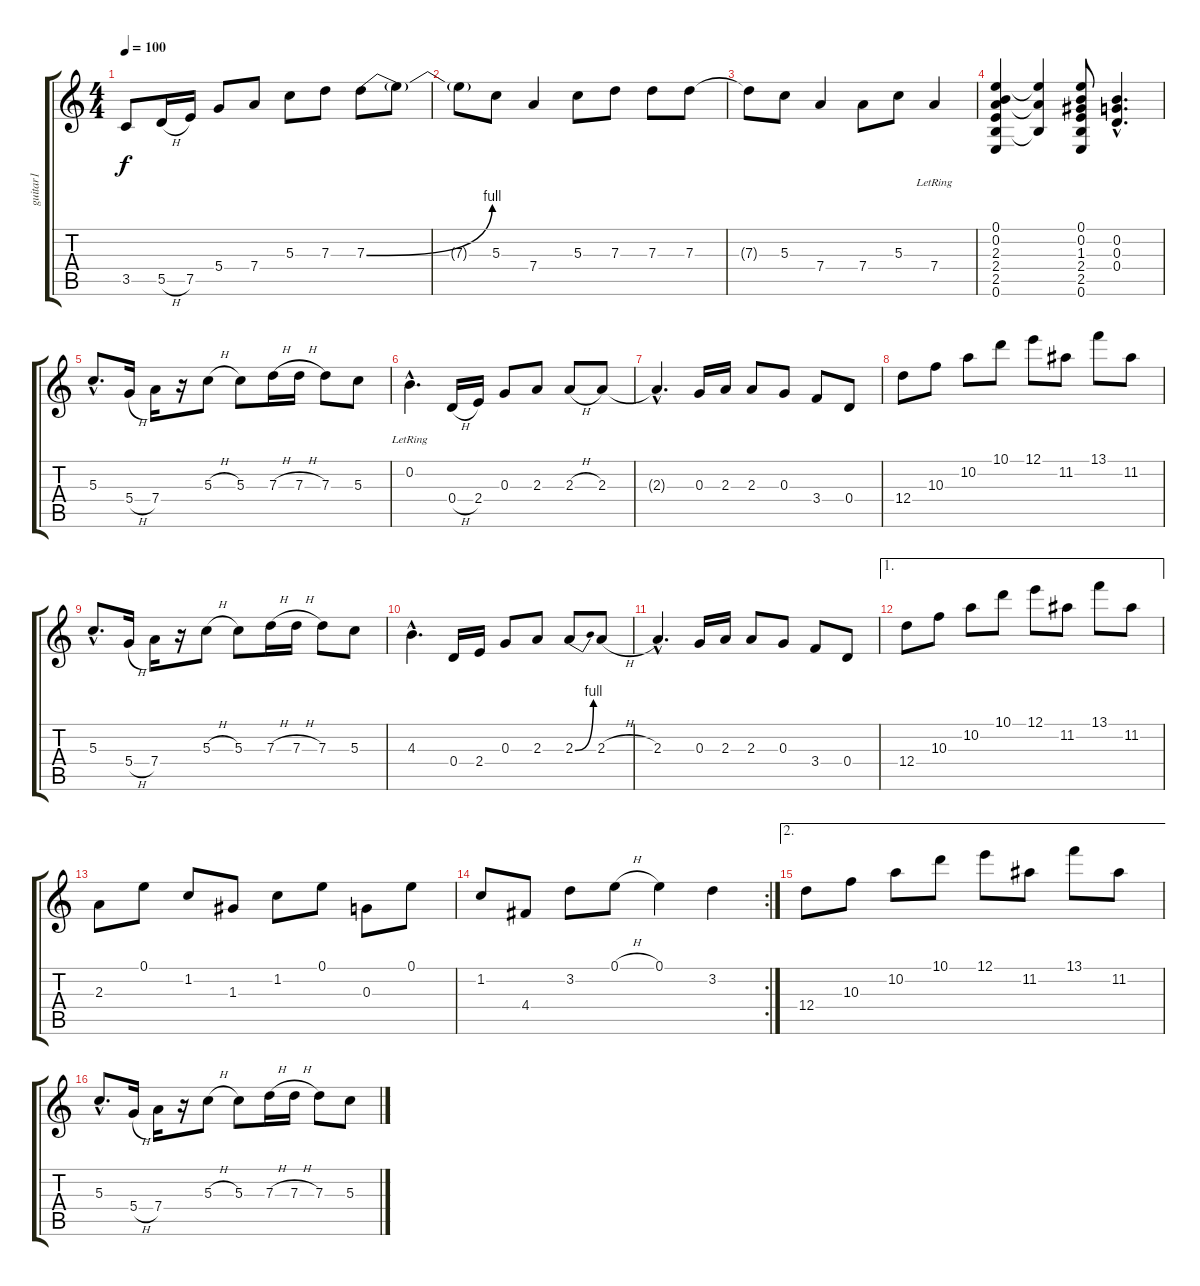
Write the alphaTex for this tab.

\track ("guitar1" "guitar1") {instrument distortionguitar}
\staff {score tabs}
\tuning (E4 B3 G3 D3 A2 E2) {hide}
\ts (4 4)
\tempo 100
\clef g2
\ks c
3.5.8{dy f} 5.5{h}.16 7.5.16 5.4.8 7.4.8 5.3.8 7.3.8 7.3{be (bend 0 0 60 4)}.8 7.3{t}.8 |
7.3{t}.8 5.3.8 7.4.4 5.3.8 7.3.8 7.3.8 7.3.8 |
7.3{t}.8 5.3.8 7.4.4 7.4.8 5.3.8 7.4{lr}.4 |
(0.1 0.2 2.3 2.4 2.5 0.6).4 (0.1{t} 2.3{t} 2.5{t}).4 (0.1 0.2 1.3 2.4 2.5 0.6).8 (0.2{hac} 0.3{hac} 0.4{hac}).4{d} |
5.3{hac}.8{d} 5.4{h}.16 7.4.16 r.16 5.3{h}.8 5.3.8 7.3{h}.16 7.3{h}.16 7.3.8 5.3.8 |
0.2{hac lr}.4{d} 0.4{h}.16 2.4.16 0.3.8 2.3.8 2.3{h}.8 2.3.8 |
2.3{hac t}.4{d} 0.3.16 2.3.16 2.3.8 0.3.8 3.4.8 0.4.8 |
12.4.8 10.3.8 10.2.8 10.1.8 12.1.8 11.2.8 13.1.8 11.2.8 |
5.3{hac}.8{d} 5.4{h}.16 7.4.16 r.16 5.3{h}.8 5.3.8 7.3{h}.16 7.3{h}.16 7.3.8 5.3.8 |
4.3{hac}.4{d} 0.4.16 2.4.16 0.3.8 2.3.8 2.3{be (bend 0 0 60 4)}.8 2.3{h}.8 |
2.3{hac}.4{d} 0.3.16 2.3.16 2.3.8 0.3.8 3.4.8 0.4.8 |
\ae 1
12.4.8 10.3.8 10.2.8 10.1.8 12.1.8 11.2.8 13.1.8 11.2.8 |
2.3.8 0.1.8 1.2.8 1.3.8 1.2.8 0.1.8 0.3.8 0.1.8 |
\rc 2
1.2.8 4.4.8 3.2.8 0.1{h}.8 0.1.4 3.2.4 |
\ae 2
\section ("" "")
12.4.8 10.3.8 10.2.8 10.1.8 12.1.8 11.2.8 13.1.8 11.2.8 |
5.3{hac}.8{d} 5.4{h}.16 7.4.16 r.16 5.3{h}.8 5.3.8 7.3{h}.16 7.3{h}.16 7.3.8 5.3.8
